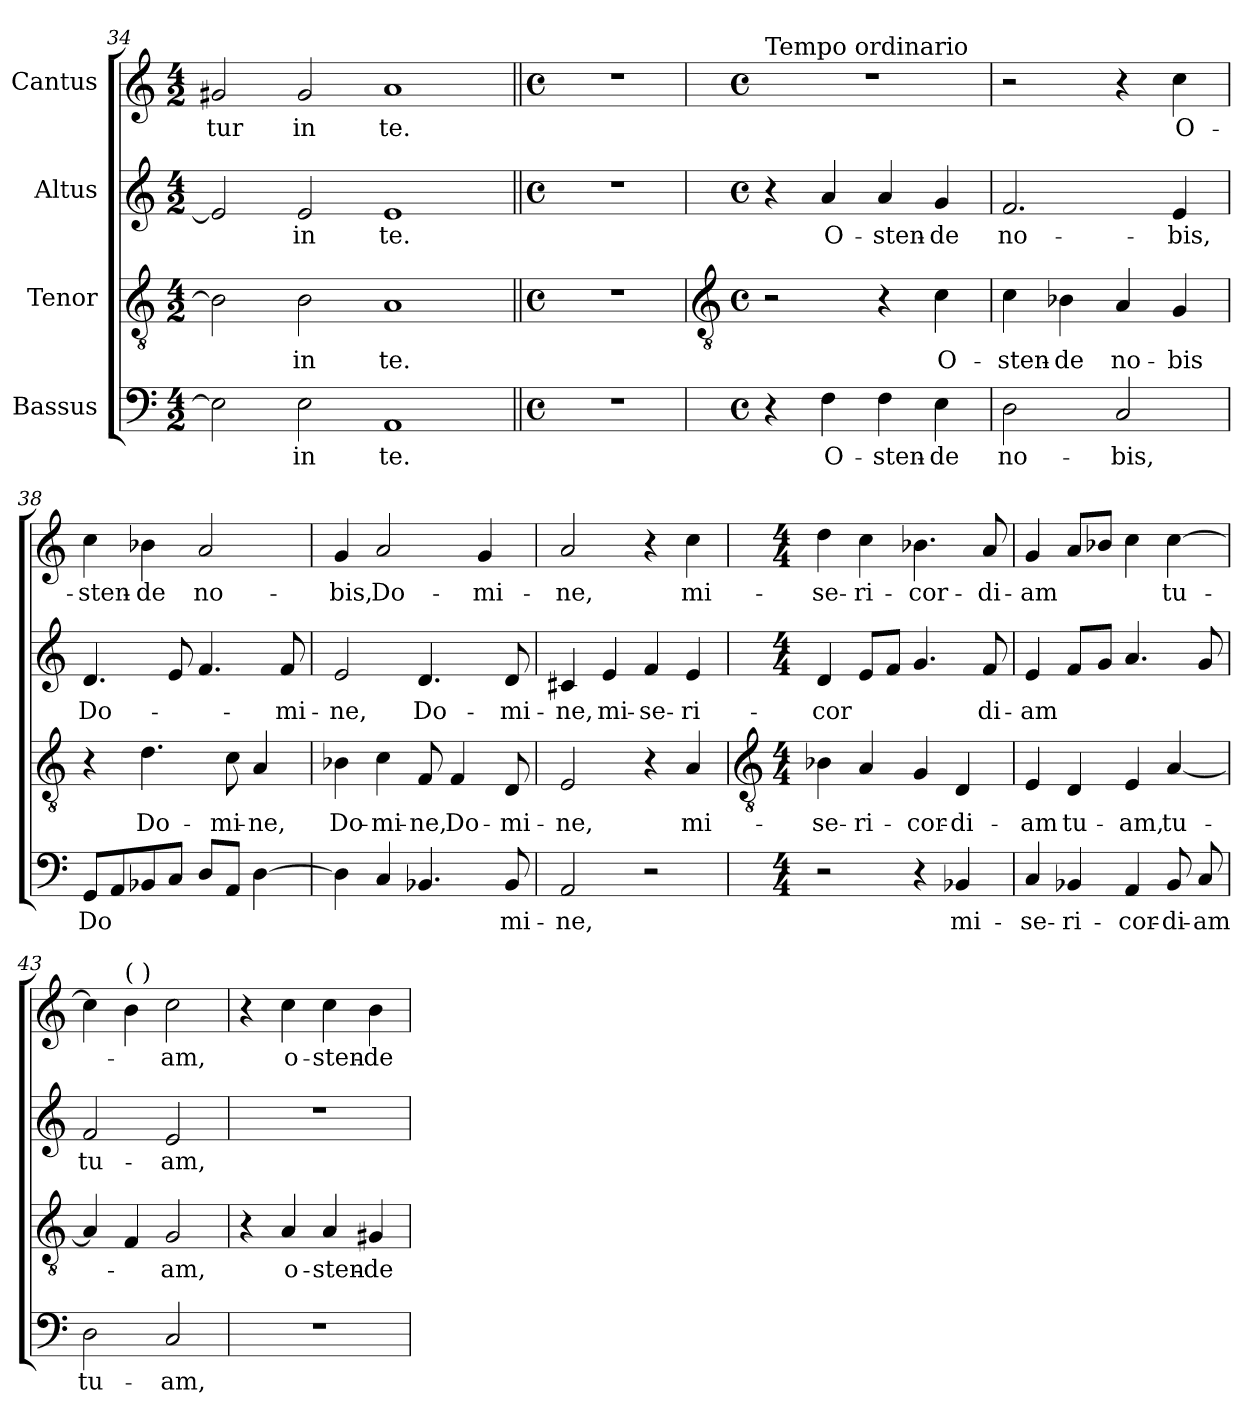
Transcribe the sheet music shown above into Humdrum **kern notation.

**kern	**text	**kern	**text	**kern	**text	**kern	**text
*part4	*part4	*part3	*part3	*part2	*part2	*part1	*part1
*staff4	*staff4	*staff3	*staff3	*staff2	*staff2	*staff1	*staff1
*I"Bassus	*	*I"Tenor	*	*I"Altus	*	*I"Cantus	*
*clefF4	*	*clefGv2	*	*clefG2	*	*clefG2	*
*k[]	*	*k[]	*	*k[]	*	*k[]	*
*C:	*	*C:	*	*C:	*	*C:	*
*M4/2	*	*M4/2	*	*M4/2	*	*M4/2	*
=34	=34	=34	=34	=34	=34	=34	=34
!	!	!	!	!	!	!	!LO:LY:b
2E]	.	2B]	.	2e]	.	2g#X	-tur
!	!LO:LY:b	!	!LO:LY:b	!	!LO:LY:b	!	!LO:LY:b
2E	in	2B	in	2e	in	2g#	in
!	!LO:LY:b	!	!LO:LY:b	!	!LO:LY:b	!	!LO:LY:b
1AA	te.	1A	te.	1e	te.	1a	te.
=35||	=35||	=35||	=35||	=35||	=35||	=35||	=35||
*M4/4	*	*M4/4	*	*M4/4	*	*M4/4	*
*met(c)	*	*met(c)	*	*met(c)	*	*met(c)	*
1r	.	1r	.	1r	.	1r	.
!!LO:LB:g=z
=36	=36	=36	=36	=36	=36	=36	=36
*	*	*clefGv2	*	*	*	*	*
*M4/4	*	*M4/4	*	*M4/4	*	*M4/4	*
*met(c)	*	*met(c)	*	*met(c)	*	*met(c)	*
!	!	!	!	!	!	!LO:TX:a:t=Tempo ordinario	!
4r	.	2r	.	4r	.	1r	.
!	!LO:LY:b	!	!	!	!LO:LY:b	!	!
4F	O-	.	.	4a	O-	.	.
!	!LO:LY:b	!	!	!	!LO:LY:b	!	!
4F	-sten-	4r	.	4a	-sten-	.	.
!	!LO:LY:b	!	!LO:LY:b	!	!LO:LY:b	!	!
4E	-de	4c	O-	4g	-de	.	.
=37	=37	=37	=37	=37	=37	=37	=37
!	!LO:LY:b	!	!LO:LY:b	!	!LO:LY:b	!	!
2D	no-	4c	-sten-	2.f	no-	2r	.
!	!	!	!LO:LY:b	!	!	!	!
.	.	4B-X	-de	.	.	.	.
!	!LO:LY:b	!	!LO:LY:b	!	!	!	!
2C	-bis,	4A	no-	.	.	4r	.
!	!	!	!LO:LY:b	!	!LO:LY:b	!	!LO:LY:b
.	.	4G	-bis	4e	-bis,	4cc	O-
=38	=38	=38	=38	=38	=38	=38	=38
!	!LO:LY:b	!	!	!	!LO:LY:b	!	!LO:LY:b
8GGL	Do	4r	.	4.d	Do-	4cc	-sten-
8AA	.	.	.	.	.	.	.
!	!	!	!LO:LY:b	!	!	!	!LO:LY:b
8BB-X	.	4.d	Do-	.	.	4b-X	-de
8CJ	.	.	.	8e	.	.	.
!	!	!	!	!	!	!	!LO:LY:b
8DL	.	.	.	4.f	.	2a	no-
!	!	!	!LO:LY:b	!	!	!	!
8AAJ	.	8c	-mi-	.	.	.	.
!	!	!	!LO:LY:b	!	!	!	!
[4D	.	4A	-ne,	.	.	.	.
!	!	!	!	!	!LO:LY:b	!	!
.	.	.	.	8f	-mi-	.	.
=39	=39	=39	=39	=39	=39	=39	=39
!	!	!	!LO:LY:b	!	!LO:LY:b	!	!LO:LY:b
4D]	.	4B-X	Do-	2e	-ne,	4g	-bis,
!	!	!	!LO:LY:b	!	!	!	!LO:LY:b
4C	.	4c	-mi-	.	.	2a	Do-
!	!	!	!LO:LY:b	!	!LO:LY:b	!	!
4.BB-X	.	8F	-ne,	4.d	Do-	.	.
!	!	!	!LO:LY:b	!	!	!	!
.	.	4F	Do-	.	.	.	.
!	!	!	!	!	!	!	!LO:LY:b
.	.	.	.	.	.	4g	-mi-
!	!LO:LY:b	!	!LO:LY:b	!	!LO:LY:b	!	!
8BB-	mi-	8D	-mi-	8d	-mi-	.	.
=40	=40	=40	=40	=40	=40	=40	=40
!	!LO:LY:b	!	!LO:LY:b	!	!LO:LY:b	!	!LO:LY:b
2AA	-ne,	2E	-ne,	4c#X	-ne,	2a	-ne,
!	!	!	!	!	!LO:LY:b	!	!
.	.	.	.	4e	mi-	.	.
!	!	!	!	!	!LO:LY:b	!	!
2r	.	4r	.	4f	-se-	4r	.
!	!	!	!LO:LY:b	!	!LO:LY:b	!	!LO:LY:b
.	.	4A	mi-	4e	-ri-	4cc	mi-
!!LO:LB:g=z
=41	=41	=41	=41	=41	=41	=41	=41
*	*	*clefGv2	*	*	*	*	*
*M4/4	*	*M4/4	*	*M4/4	*	*M4/4	*
!	!	!	!LO:LY:b	!	!LO:LY:b	!	!LO:LY:b
2r	.	4B-X	-se-	4d	-cor	4dd	-se-
!	!	!	!LO:LY:b	!	!	!	!LO:LY:b
.	.	4A	-ri-	8eL	.	4cc	-ri-
.	.	.	.	8fJ	.	.	.
!	!	!	!LO:LY:b	!	!	!	!LO:LY:b
4r	.	4G	-cor-	4.g	.	4.b-X	-cor-
!	!LO:LY:b	!	!LO:LY:b	!	!	!	!
4BB-X	mi-	4D	-di-	.	.	.	.
!	!	!	!	!	!LO:LY:b	!	!LO:LY:b
.	.	.	.	8f	di-	8a	-di-
=42	=42	=42	=42	=42	=42	=42	=42
!	!LO:LY:b	!	!LO:LY:b	!	!LO:LY:b	!	!LO:LY:b
4C	-se-	4E	-am	4e	-am	4g	-am
!	!LO:LY:b	!	!LO:LY:b	!	!	!	!
4BB-X	-ri-	4D	tu-	8fL	.	8aL	.
.	.	.	.	8gJ	.	8b-XJ	.
!	!LO:LY:b	!	!LO:LY:b	!	!	!	!
4AA	-cor-	4E	-am,	4.a	.	4cc	.
!	!LO:LY:b	!	!LO:LY:b	!	!	!	!LO:LY:b
8BB-	-di-	[4A	tu-	.	.	[4cc	tu-
!	!LO:LY:b	!	!	!	!	!	!
8C	-am	.	.	8g	.	.	.
=43	=43	=43	=43	=43	=43	=43	=43
!	!LO:LY:b	!	!	!	!LO:LY:b	!	!
2D	tu-	4A]	.	2f	tu-	4cc]	.
!	!	!	!	!	!	!LO:TX:a:t=(  )	!
.	.	4F	.	.	.	4b	.
!	!LO:LY:b	!	!LO:LY:b	!	!LO:LY:b	!	!LO:LY:b
2C	-am,	2G	-am,	2e	-am,	2cc	-am,
=44	=44	=44	=44	=44	=44	=44	=44
1r	.	4r	.	1r	.	4r	.
!	!	!	!LO:LY:b	!	!	!	!LO:LY:b
.	.	4A	o-	.	.	4cc	o-
!	!	!	!LO:LY:b	!	!	!	!LO:LY:b
.	.	4A	-sten-	.	.	4cc	-sten-
!	!	!	!LO:LY:b	!	!	!	!LO:LY:b
.	.	4G#X	-de	.	.	4b	-de
=	=	=	=	=	=	=	=
*-	*-	*-	*-	*-	*-	*-	*-
